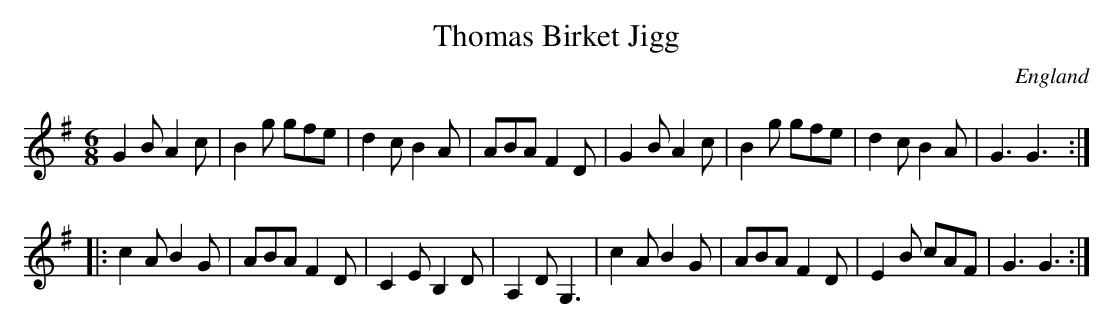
X:1
T:Thomas Birket Jigg
M:6/8
O:England
K:G
G2B A2c|B2g gfe|d2c B2A|ABA F2D|\
G2B A2c|B2g gfe|d2c B2A|G3 G3:|
|:c2A B2G|ABA F2D|C2E B,2D|A,2D G,3|\
c2A B2G|ABA F2D|E2B cAF|G3G3:|
